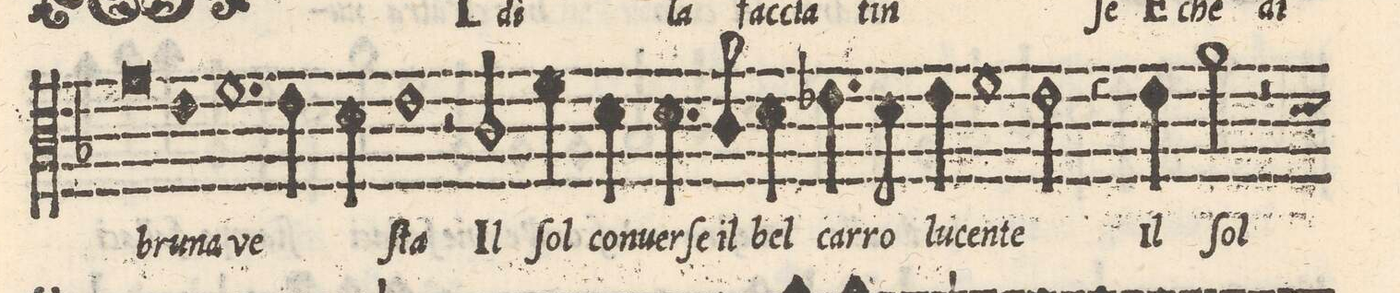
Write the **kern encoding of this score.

**kern	**text
*I"ALTO	*
*clefC3	*
*k[b-]	*
*met(C|)	*
*M2/1	*
0g	bru-
=8-	=8-
1e	-na
*Xcol	*
=9-	=9-
1.fny	ve-
4e\	.
4d\	.
=10-	=10-
1e	-ſta
2r	.
2cny/	Il
=11-	=11-
4f\	ſol
4d\	con-
4.d\	-uer-
8c/	-ſe_il
4d\	bel
4.e-X\	car-
8d\	-ro
4e-\	lu-
=12-	=12-
1f	-cen-
2eny\	-te
4r	.
4e\	Il
=13-	=13-
2a\	ſol
2r	.
*-	*-
